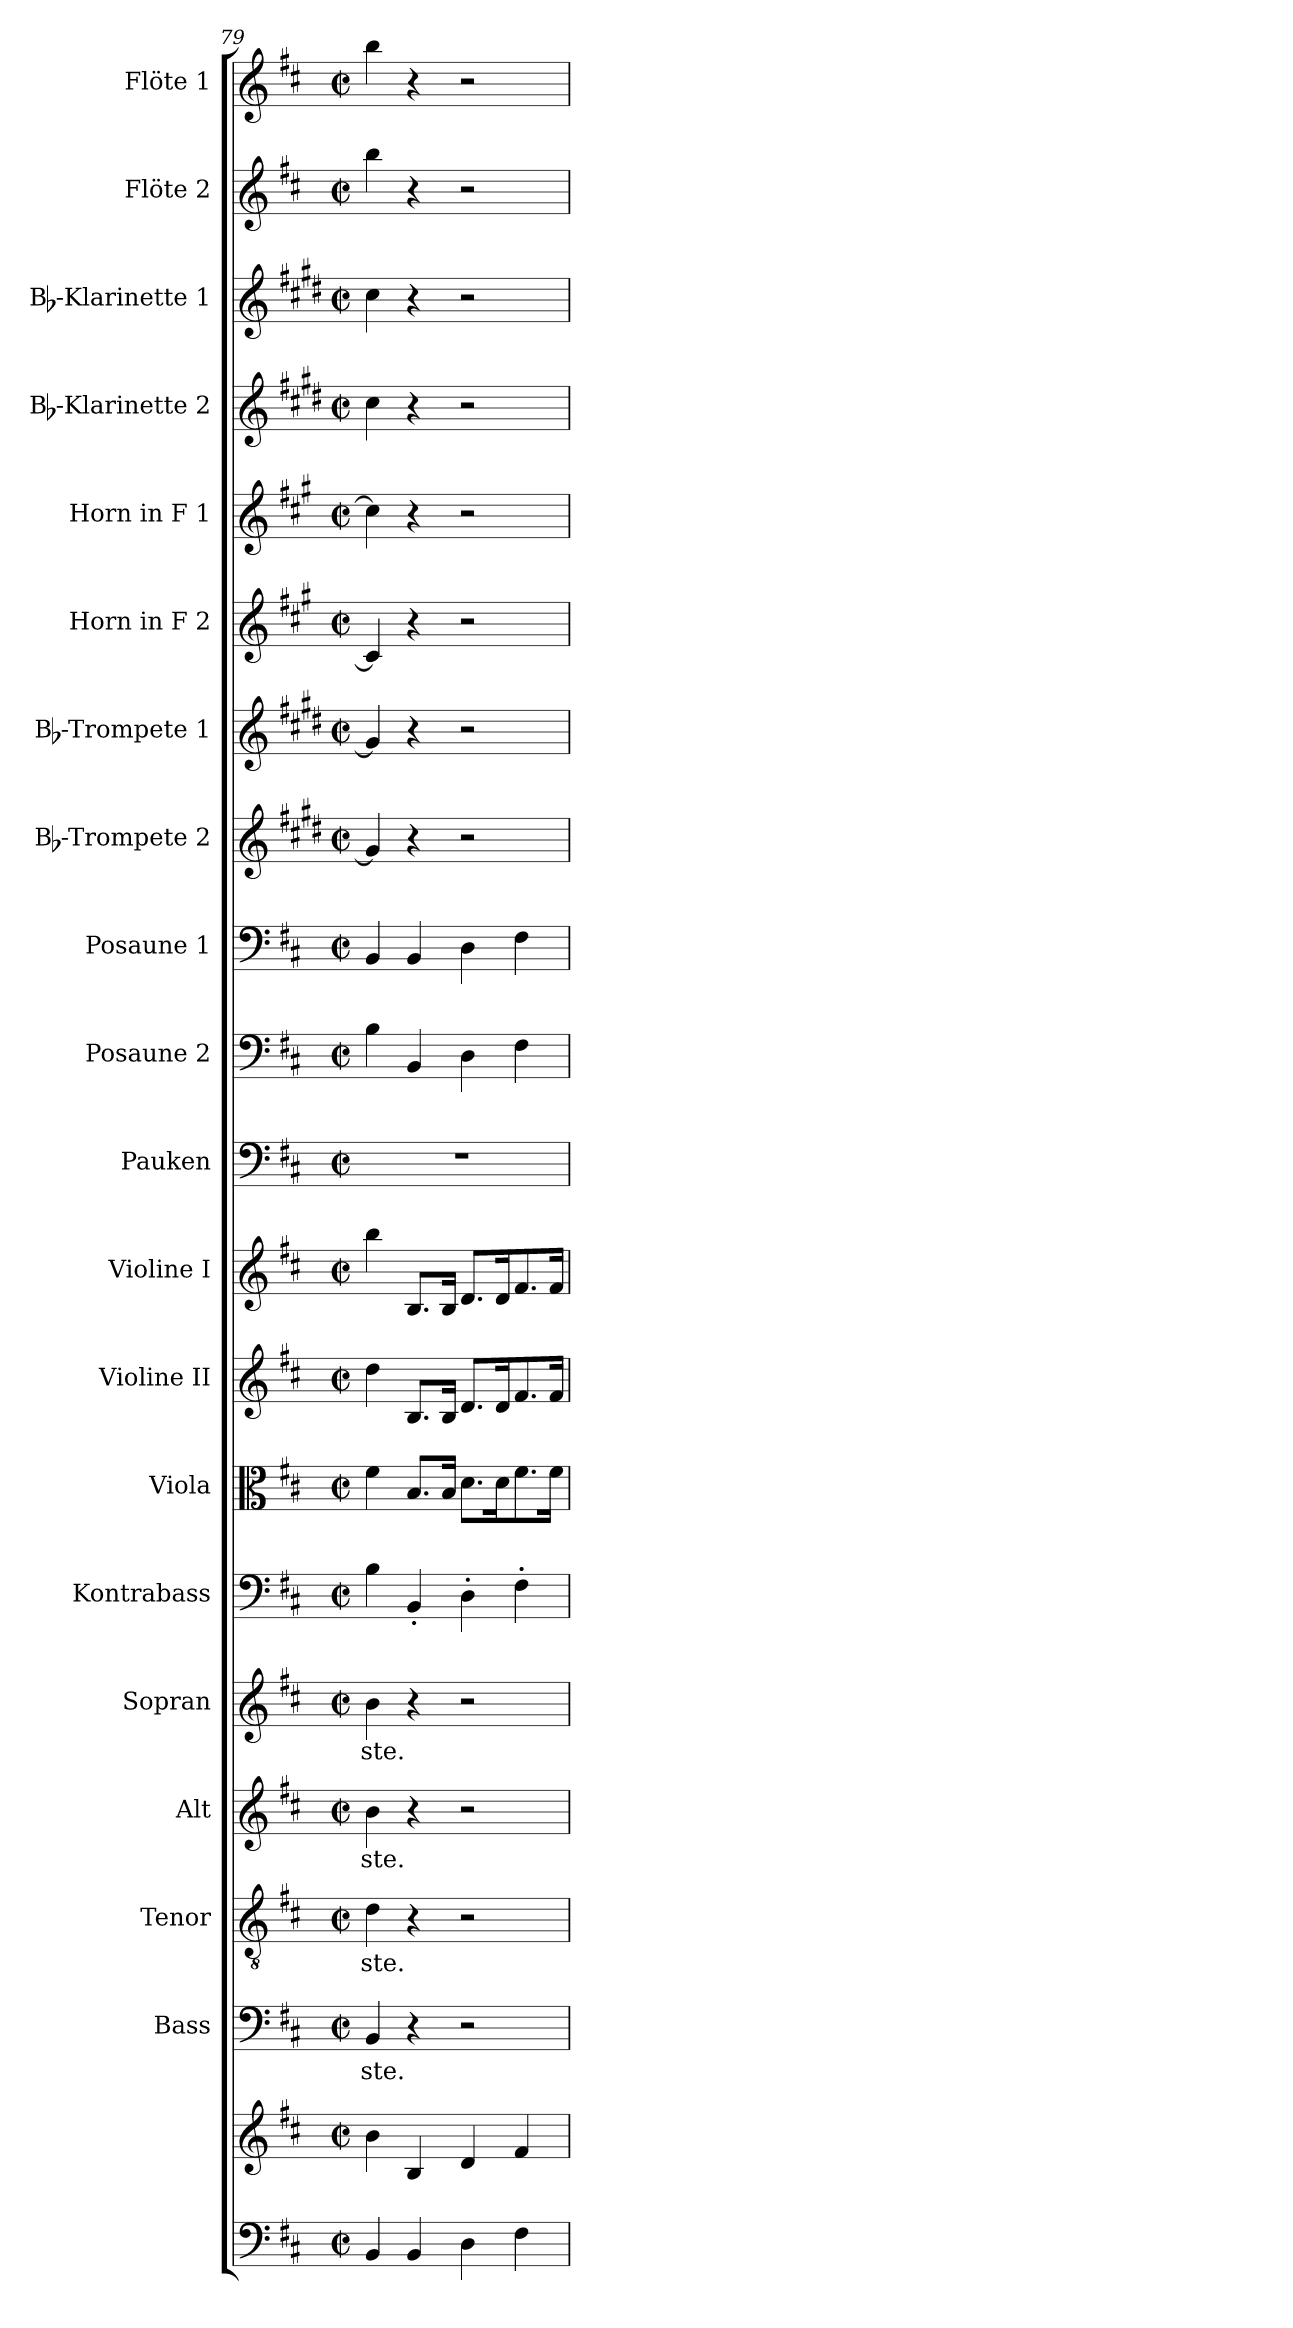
**kern	**kern	**kern	**text	**kern	**text	**kern	**text	**kern	**text	**kern	**kern	**kern	**kern	**kern	**kern	**kern	**kern	**kern	**kern	**kern	**kern	**kern	**kern	**kern
*part20	*part20	*part19	*part19	*part18	*part18	*part17	*part17	*part16	*part16	*part15	*part14	*part13	*part12	*part11	*part10	*part9	*part8	*part7	*part6	*part5	*part4	*part3	*part2	*part1
*staff21	*staff20	*staff19	*staff19	*staff18	*staff18	*staff17	*staff17	*staff16	*staff16	*staff15	*staff14	*staff13	*staff12	*staff11	*staff10	*staff9	*staff8	*staff7	*staff6	*staff5	*staff4	*staff3	*staff2	*staff1
*	*	*I"Bass	*	*I"Tenor	*	*I"Alt	*	*I"Sopran	*	*I"Kontrabass	*I"Viola	*I"Violine II	*I"Violine I	*I"Pauken	*I"Posaune 2	*I"Posaune 1	*I"Bb-Trompete 2	*I"Bb-Trompete 1	*I"Horn in F 2	*I"Horn in F 1	*I"Bb-Klarinette 2	*I"Bb-Klarinette 1	*I"Flöte 2	*I"Flöte 1
*	*	*I'B.	*	*I'T.	*	*I'A.	*	*I'S.	*	*I'Kb.	*I'Vla.	*I'Vl. II	*I'Vl. I	*I'Pk.	*I'Pos. 2	*I'Pos. 1	*I'Bb Trp. 2	*I'Bb Trp. 1	*	*	*I'Bb Kl. 2	*I'Bb Kl. 1	*I'Fl. 2	*I'Fl. 1
*clefF4	*clefG2	*clefF4	*	*clefGv2	*	*clefG2	*	*clefG2	*	*clefF4	*clefC3	*clefG2	*clefG2	*clefF4	*clefF4	*clefF4	*clefG2	*clefG2	*clefG2	*clefG2	*clefG2	*clefG2	*clefG2	*clefG2
*	*	*	*	*	*	*	*	*	*	*ITrd7c12	*	*	*	*	*	*	*ITrd1c2	*ITrd1c2	*ITrd4c7	*ITrd4c7	*ITrd1c2	*ITrd1c2	*	*
*k[f#c#]	*k[f#c#]	*k[f#c#]	*	*k[f#c#]	*	*k[f#c#]	*	*k[f#c#]	*	*k[f#c#]	*k[f#c#]	*k[f#c#]	*k[f#c#]	*k[f#c#]	*k[f#c#]	*k[f#c#]	*k[f#c#]	*k[f#c#]	*k[f#c#]	*k[f#c#]	*k[f#c#]	*k[f#c#]	*k[f#c#]	*k[f#c#]
*D:	*D:	*D:	*	*D:	*	*D:	*	*D:	*	*D:	*D:	*D:	*D:	*D:	*D:	*D:	*D:	*D:	*D:	*D:	*D:	*D:	*D:	*D:
*M2/2	*M2/2	*M2/2	*	*M2/2	*	*M2/2	*	*M2/2	*	*M2/2	*M2/2	*M2/2	*M2/2	*M2/2	*M2/2	*M2/2	*M2/2	*M2/2	*M2/2	*M2/2	*M2/2	*M2/2	*M2/2	*M2/2
*met(c|)	*met(c|)	*met(c|)	*	*met(c|)	*	*met(c|)	*	*met(c|)	*	*met(c|)	*met(c|)	*met(c|)	*met(c|)	*met(c|)	*met(c|)	*met(c|)	*met(c|)	*met(c|)	*met(c|)	*met(c|)	*met(c|)	*met(c|)	*met(c|)	*met(c|)
=79	=79	=79	=79	=79	=79	=79	=79	=79	=79	=79	=79	=79	=79	=79	=79	=79	=79	=79	=79	=79	=79	=79	=79	=79
!	!	!	!LO:LY:b	!	!LO:LY:b	!	!LO:LY:b	!	!LO:LY:b	!	!	!	!	!	!	!	!	!	!	!	!	!	!	!
4BB/	4b\	4BB/	-ste.	4d\	-ste.	4b\	-ste.	4b\	-ste.	4BB\	4f#\	4dd\	4bb\	1r	4B\	4BB/	4f#/]	4f#/]	4F#/]	4f#\]	4b\	4b\	4bb\	4bb\
4BB/	4B/	4r	.	4r	.	4r	.	4r	.	4BBB'</	8.B/L	8.B/L	8.B/L	.	4BB/	4BB/	4r	4r	4r	4r	4r	4r	4r	4r
.	.	.	.	.	.	.	.	.	.	.	16B/Jk	16B/Jk	16B/Jk	.	.	.	.	.	.	.	.	.	.	.
4D\	4d/	2r	.	2r	.	2r	.	2r	.	4DD'>\	8.d\L	8.d/L	8.d/L	.	4D\	4D\	2r	2r	2r	2r	2r	2r	2r	2r
.	.	.	.	.	.	.	.	.	.	.	16d\k	16d/k	16d/k	.	.	.	.	.	.	.	.	.	.	.
4F#\	4f#/	.	.	.	.	.	.	.	.	4FF#'>\	8.f#\	8.f#/	8.f#/	.	4F#\	4F#\	.	.	.	.	.	.	.	.
.	.	.	.	.	.	.	.	.	.	.	16f#\Jk	16f#/Jk	16f#/Jk	.	.	.	.	.	.	.	.	.	.	.
=	=	=	=	=	=	=	=	=	=	=	=	=	=	=	=	=	=	=	=	=	=	=	=	=
*-	*-	*-	*-	*-	*-	*-	*-	*-	*-	*-	*-	*-	*-	*-	*-	*-	*-	*-	*-	*-	*-	*-	*-	*-
